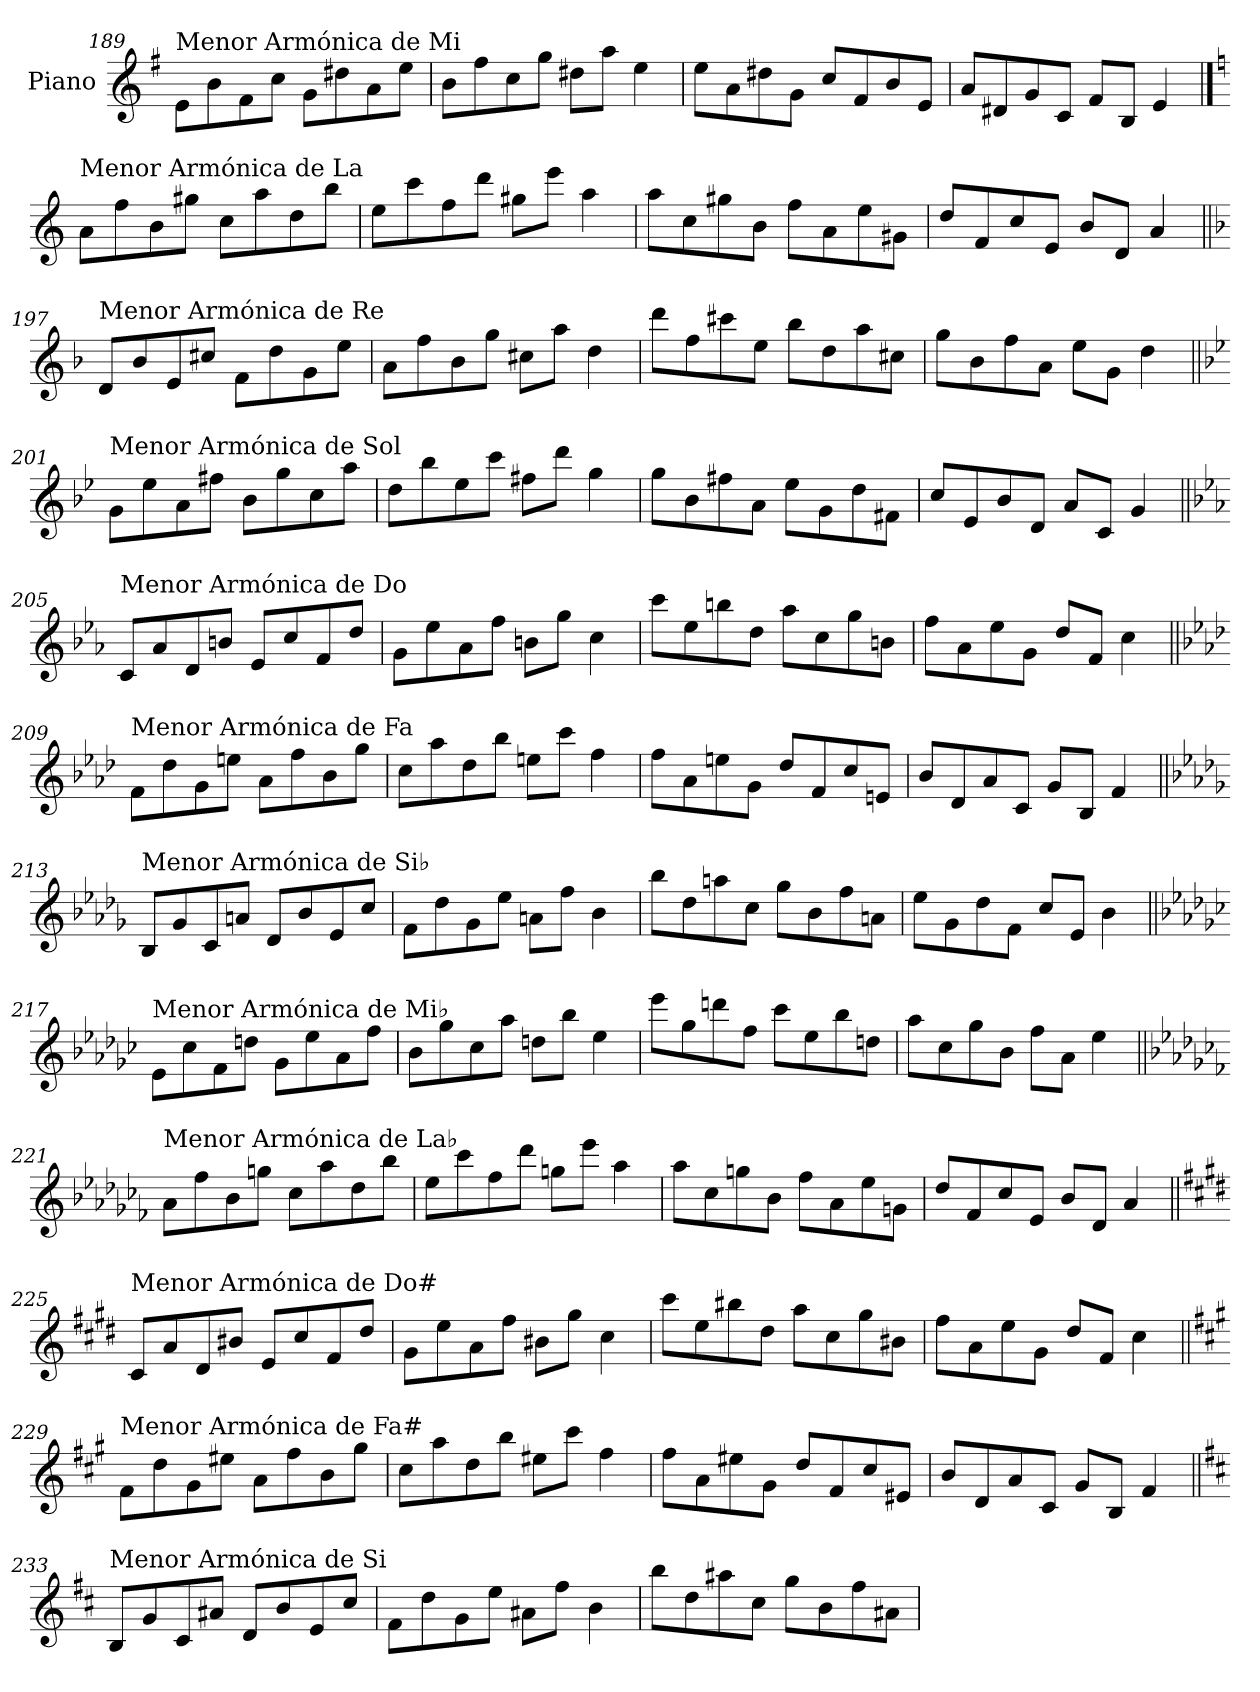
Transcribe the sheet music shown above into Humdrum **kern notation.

**kern
*part1
*staff1
*I"Piano
*I'Pno.
!!LO:LB:g=z
*clefG2
*k[f#]
=189
!LO:TX:a:t=Menor Armónica de Mi
8e\L
8b\
8f#\
8cc\J
8g\L
8dd#X\
8a\
8ee\J
=190
8b\L
8ff#\
8cc\
8gg\J
8dd#X\L
8aa\J
4ee\
=191
8ee\L
8a\
8dd#X\
8g\J
8cc/L
8f#/
8b/
8e/J
=192
8a/L
8d#X/
8g/
8c/J
8f#/L
8B/J
4e/
!!LO:PB:g=z
==193
*k[]
!LO:TX:a:t=Menor Armónica de La
8a\L
8ff\
8b\
8gg#X\J
8cc\L
8aa\
8dd\
8bb\J
=194
8ee\L
8ccc\
8ff\
8ddd\J
8gg#X\L
8eee\J
4aa\
=195
8aa\L
8cc\
8gg#X\
8b\J
8ff\L
8a\
8ee\
8g#X\J
=196
8dd/L
8f/
8cc/
8e/J
8b/L
8d/J
4a/
!!LO:LB:g=z
=197||
*k[b-]
!LO:TX:a:t=Menor Armónica de Re
8d/L
8b-/
8e/
8cc#X/J
8f\L
8dd\
8g\
8ee\J
=198
8a\L
8ff\
8b-\
8gg\J
8cc#X\L
8aa\J
4dd\
=199
8ddd\L
8ff\
8ccc#X\
8ee\J
8bb-\L
8dd\
8aa\
8cc#X\J
=200
8gg\L
8b-\
8ff\
8a\J
8ee\L
8g\J
4dd\
!!LO:LB:g=z
=201||
*k[b-e-]
!LO:TX:a:t=Menor Armónica de Sol
8g\L
8ee-\
8a\
8ff#X\J
8b-\L
8gg\
8cc\
8aa\J
=202
8dd\L
8bb-\
8ee-\
8ccc\J
8ff#X\L
8ddd\J
4gg\
=203
8gg\L
8b-\
8ff#X\
8a\J
8ee-\L
8g\
8dd\
8f#X\J
=204
8cc/L
8e-/
8b-/
8d/J
8a/L
8c/J
4g/
!!LO:LB:g=z
=205||
*k[b-e-a-]
!LO:TX:a:t=Menor Armónica de Do
8c/L
8a-/
8d/
8bn/J
8e-/L
8cc/
8f/
8dd/J
=206
8g\L
8ee-\
8a-\
8ff\J
8bn\L
8gg\J
4cc\
=207
8ccc\L
8ee-\
8bbn\
8dd\J
8aa-\L
8cc\
8gg\
8bn\J
=208
8ff\L
8a-\
8ee-\
8g\J
8dd/L
8f/J
4cc\
!!LO:LB:g=z
=209||
*k[b-e-a-d-]
!LO:TX:a:t=Menor Armónica de Fa
8f\L
8dd-\
8g\
8een\J
8a-\L
8ff\
8b-\
8gg\J
=210
8cc\L
8aa-\
8dd-\
8bb-\J
8een\L
8ccc\J
4ff\
=211
8ff\L
8a-\
8een\
8g\J
8dd-/L
8f/
8cc/
8en/J
=212
8b-/L
8d-/
8a-/
8c/J
8g/L
8B-/J
4f/
!!LO:LB:g=z
=213||
*k[b-e-a-d-g-]
!LO:TX:a:t=Menor Armónica de Si♭
8B-/L
8g-/
8c/
8an/J
8d-/L
8b-/
8e-/
8cc/J
=214
8f\L
8dd-\
8g-\
8ee-\J
8an\L
8ff\J
4b-\
=215
8bb-\L
8dd-\
8aan\
8cc\J
8gg-\L
8b-\
8ff\
8an\J
=216
8ee-\L
8g-\
8dd-\
8f\J
8cc/L
8e-/J
4b-\
!!LO:PB:g=z
=217||
*k[b-e-a-d-g-c-]
!LO:TX:a:t=Menor Armónica de Mi♭
8e-\L
8cc-\
8f\
8ddn\J
8g-\L
8ee-\
8a-\
8ff\J
=218
8b-\L
8gg-\
8cc-\
8aa-\J
8ddn\L
8bb-\J
4ee-\
=219
8eee-\L
8gg-\
8dddn\
8ff\J
8ccc-\L
8ee-\
8bb-\
8ddn\J
=220
8aa-\L
8cc-\
8gg-\
8b-\J
8ff\L
8a-\J
4ee-\
!!LO:LB:g=z
=221||
*k[b-e-a-d-g-c-f-]
!LO:TX:a:t=Menor Armónica de La♭
8a-\L
8ff-\
8b-\
8ggn\J
8cc-\L
8aa-\
8dd-\
8bb-\J
=222
8ee-\L
8ccc-\
8ff-\
8ddd-\J
8ggn\L
8eee-\J
4aa-\
=223
8aa-\L
8cc-\
8ggn\
8b-\J
8ff-\L
8a-\
8ee-\
8gn\J
=224
8dd-/L
8f-/
8cc-/
8e-/J
8b-/L
8d-/J
4a-/
!!LO:LB:g=z
=225||
*k[f#c#g#d#]
!LO:TX:a:t=Menor Armónica de Do#
8c#/L
8a/
8d#/
8b#X/J
8e/L
8cc#/
8f#/
8dd#/J
=226
8g#\L
8ee\
8a\
8ff#\J
8b#X\L
8gg#\J
4cc#\
=227
8ccc#\L
8ee\
8bb#X\
8dd#\J
8aa\L
8cc#\
8gg#\
8b#X\J
=228
8ff#\L
8a\
8ee\
8g#\J
8dd#/L
8f#/J
4cc#\
!!LO:LB:g=z
=229||
*k[f#c#g#]
!LO:TX:a:t=Menor Armónica de Fa#
8f#\L
8dd\
8g#\
8ee#X\J
8a\L
8ff#\
8b\
8gg#\J
=230
8cc#\L
8aa\
8dd\
8bb\J
8ee#X\L
8ccc#\J
4ff#\
=231
8ff#\L
8a\
8ee#X\
8g#\J
8dd/L
8f#/
8cc#/
8e#X/J
=232
8b/L
8d/
8a/
8c#/J
8g#/L
8B/J
4f#/
!!LO:LB:g=z
=233||
*k[f#c#]
!LO:TX:a:t=Menor Armónica de Si
8B/L
8g/
8c#/
8a#X/J
8d/L
8b/
8e/
8cc#/J
=234
8f#\L
8dd\
8g\
8ee\J
8a#X\L
8ff#\J
4b\
=235
8bb\L
8dd\
8aa#X\
8cc#\J
8gg\L
8b\
8ff#\
8a#X\J
=
*-
